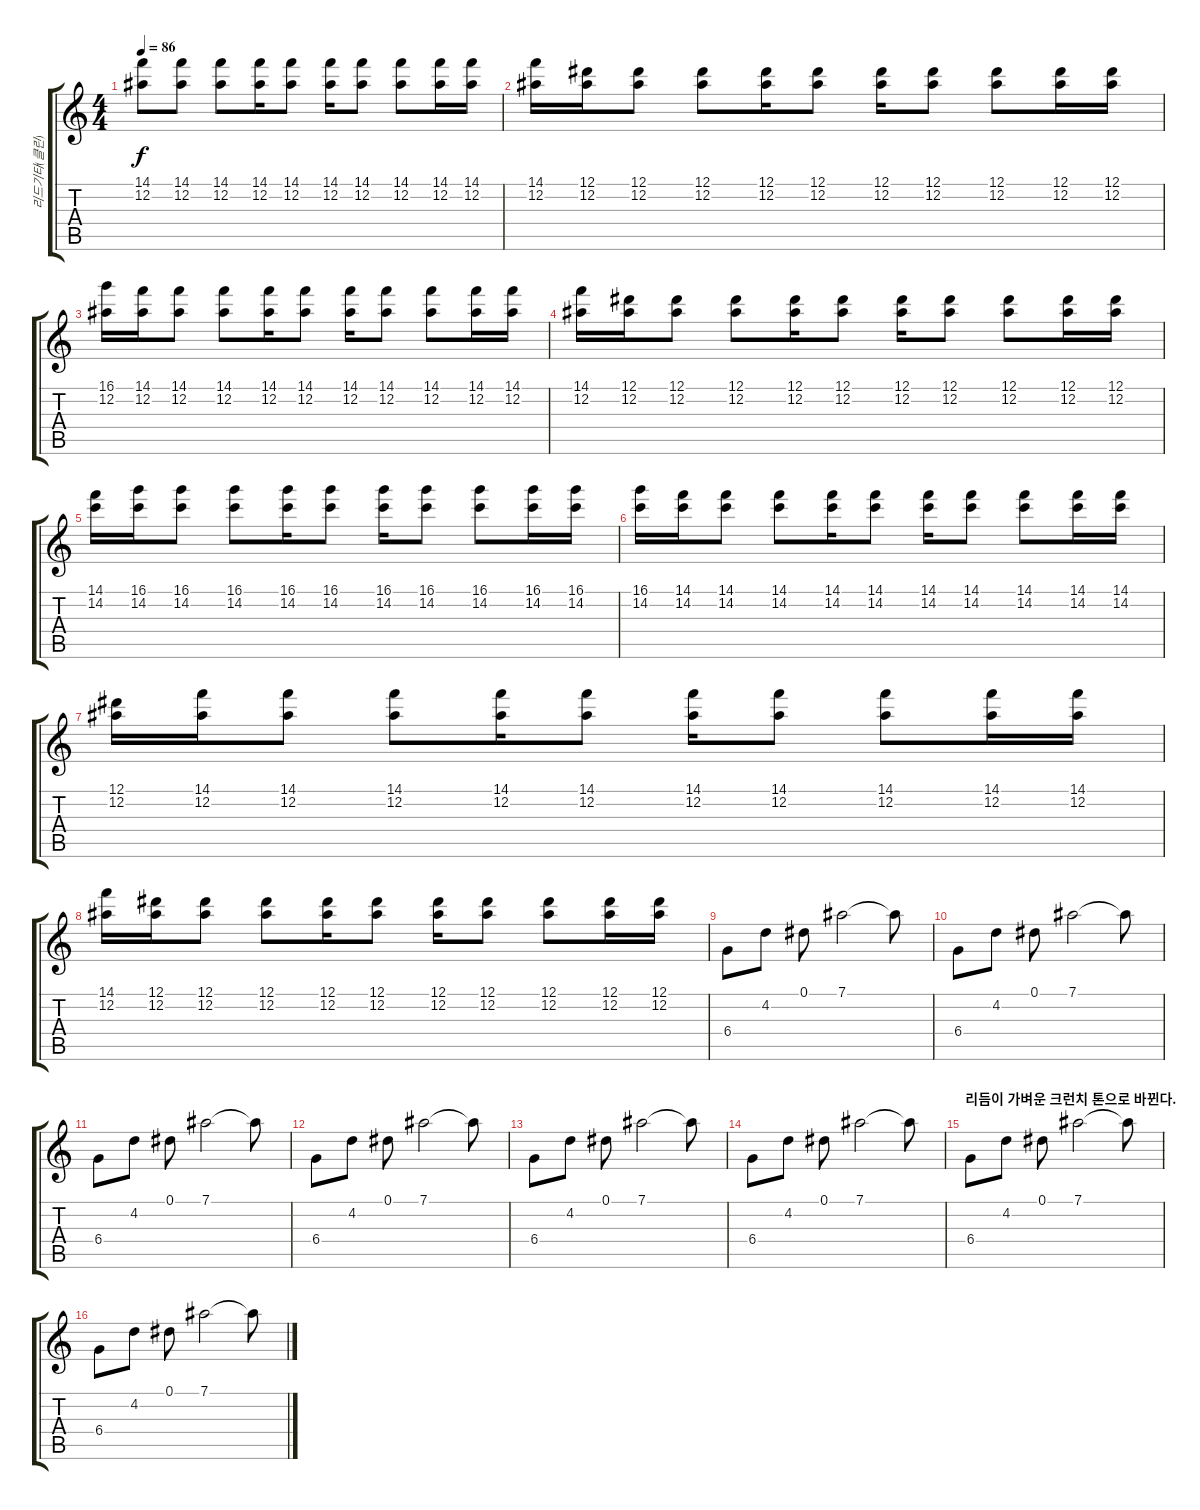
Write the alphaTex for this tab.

\track ("리드기타(클린)" "리드기타(클린)") {instrument electricguitarclean}
\staff {score tabs}
\tuning (Eb4 Bb3 Gb3 Db3 Ab2 Eb2) {hide}
\ts (4 4)
\tempo 86
\clef g2
\ks c
(14.1 12.2).8{dy f} (14.1 12.2).8 (14.1 12.2).8 (14.1 12.2).16 (14.1 12.2).8 (14.1 12.2).16 (14.1 12.2).8 (14.1 12.2).8 (14.1 12.2).16 (14.1 12.2).16 |
(14.1 12.2).16 (12.1 12.2).16 (12.1 12.2).8 (12.1 12.2).8 (12.1 12.2).16 (12.1 12.2).8 (12.1 12.2).16 (12.1 12.2).8 (12.1 12.2).8 (12.1 12.2).16 (12.1 12.2).16 |
(16.1 12.2).16 (14.1 12.2).16 (14.1 12.2).8 (14.1 12.2).8 (14.1 12.2).16 (14.1 12.2).8 (14.1 12.2).16 (14.1 12.2).8 (14.1 12.2).8 (14.1 12.2).16 (14.1 12.2).16 |
(14.1 12.2).16 (12.1 12.2).16 (12.1 12.2).8 (12.1 12.2).8 (12.1 12.2).16 (12.1 12.2).8 (12.1 12.2).16 (12.1 12.2).8 (12.1 12.2).8 (12.1 12.2).16 (12.1 12.2).16 |
(14.1 14.2).16 (16.1 14.2).16 (16.1 14.2).8 (16.1 14.2).8 (16.1 14.2).16 (16.1 14.2).8 (16.1 14.2).16 (16.1 14.2).8 (16.1 14.2).8 (16.1 14.2).16 (16.1 14.2).16 |
(16.1 14.2).16 (14.1 14.2).16 (14.1 14.2).8 (14.1 14.2).8 (14.1 14.2).16 (14.1 14.2).8 (14.1 14.2).16 (14.1 14.2).8 (14.1 14.2).8 (14.1 14.2).16 (14.1 14.2).16 |
(12.1 12.2).16 (14.1 12.2).16 (14.1 12.2).8 (14.1 12.2).8 (14.1 12.2).16 (14.1 12.2).8 (14.1 12.2).16 (14.1 12.2).8 (14.1 12.2).8 (14.1 12.2).16 (14.1 12.2).16 |
(14.1 12.2).16 (12.1 12.2).16 (12.1 12.2).8 (12.1 12.2).8 (12.1 12.2).16 (12.1 12.2).8 (12.1 12.2).16 (12.1 12.2).8 (12.1 12.2).8 (12.1 12.2).16 (12.1 12.2).16 |
6.4.8 4.2.8 0.1.8 7.1.2 7.1{t}.8 |
6.4.8 4.2.8 0.1.8 7.1.2 7.1{t}.8 |
6.4.8 4.2.8 0.1.8 7.1.2 7.1{t}.8 |
6.4.8 4.2.8 0.1.8 7.1.2 7.1{t}.8 |
6.4.8 4.2.8 0.1.8 7.1.2 7.1{t}.8 |
6.4.8 4.2.8 0.1.8 7.1.2 7.1{t}.8 |
\section ("" "리듬이 가벼운 크런치 톤으로 바뀐다.")
6.4.8 4.2.8 0.1.8 7.1.2 7.1{t}.8 |
6.4.8 4.2.8 0.1.8 7.1.2 7.1{t}.8
